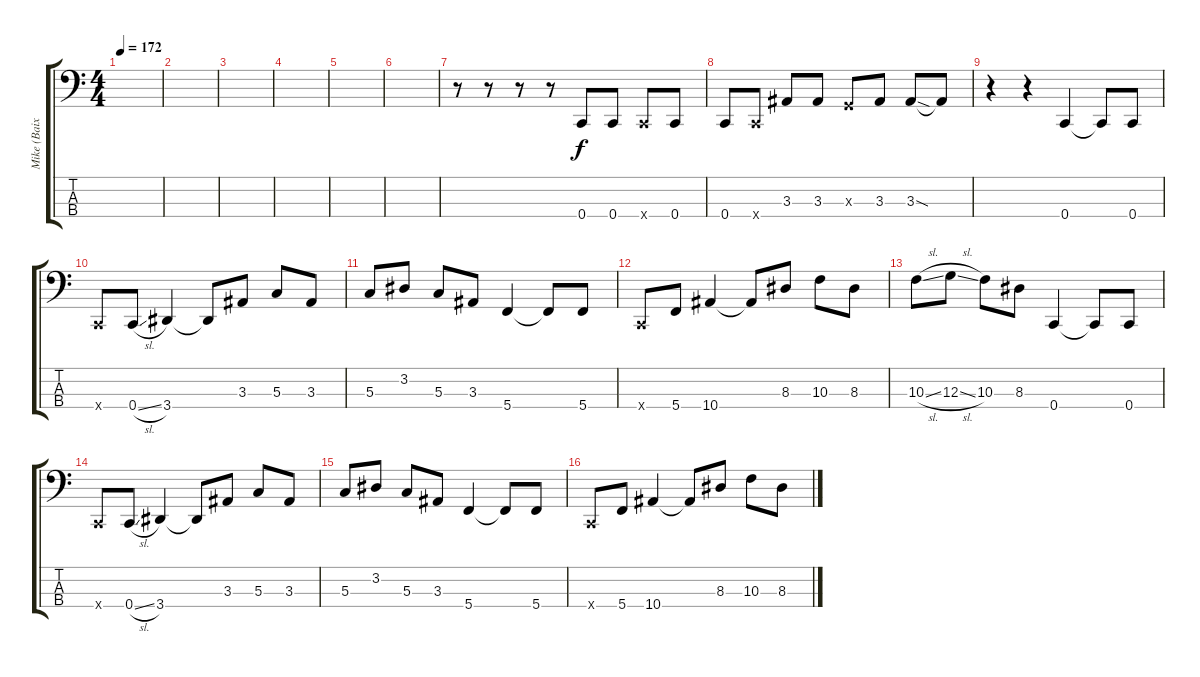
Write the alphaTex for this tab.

\track ("Mike (Baixo)" "Mike (Baix") {instrument electricbassfinger}
\staff {score tabs}
\tuning (F2 C2 G1 C1) {hide}
\ts (4 4)
\tempo 172
\clef f4
\ks c
|
|
|
|
|
|
r.8 r.8 r.8 r.8 0.4.8 0.4.8 0.4{x}.8 0.4.8 |
0.4.8 0.4{x}.8 3.3.8 3.3.8 0.3{x}.8 3.3.8 3.3{sod}.8 3.3{t}.8 |
r.4 r.4 0.4.4 0.4{t}.8 0.4.8 |
0.4{x}.8 0.4{sl}.8 3.4.4 3.4{t}.8 3.3.8 5.3.8 3.3.8 |
5.3.8 3.2.8 5.3.8 3.3.8 5.4.4 5.4{t}.8 5.4.8 |
0.4{x}.8 5.4.8 10.4.4 10.4{t}.8 8.3.8 10.3.8 8.3.8 |
10.3{sl}.8 12.3{sl}.8 10.3.8 8.3.8 0.4.4 0.4{t}.8 0.4.8 |
0.4{x}.8 0.4{sl}.8 3.4.4 3.4{t}.8 3.3.8 5.3.8 3.3.8 |
5.3.8 3.2.8 5.3.8 3.3.8 5.4.4 5.4{t}.8 5.4.8 |
0.4{x}.8 5.4.8 10.4.4 10.4{t}.8 8.3.8 10.3.8 8.3.8
